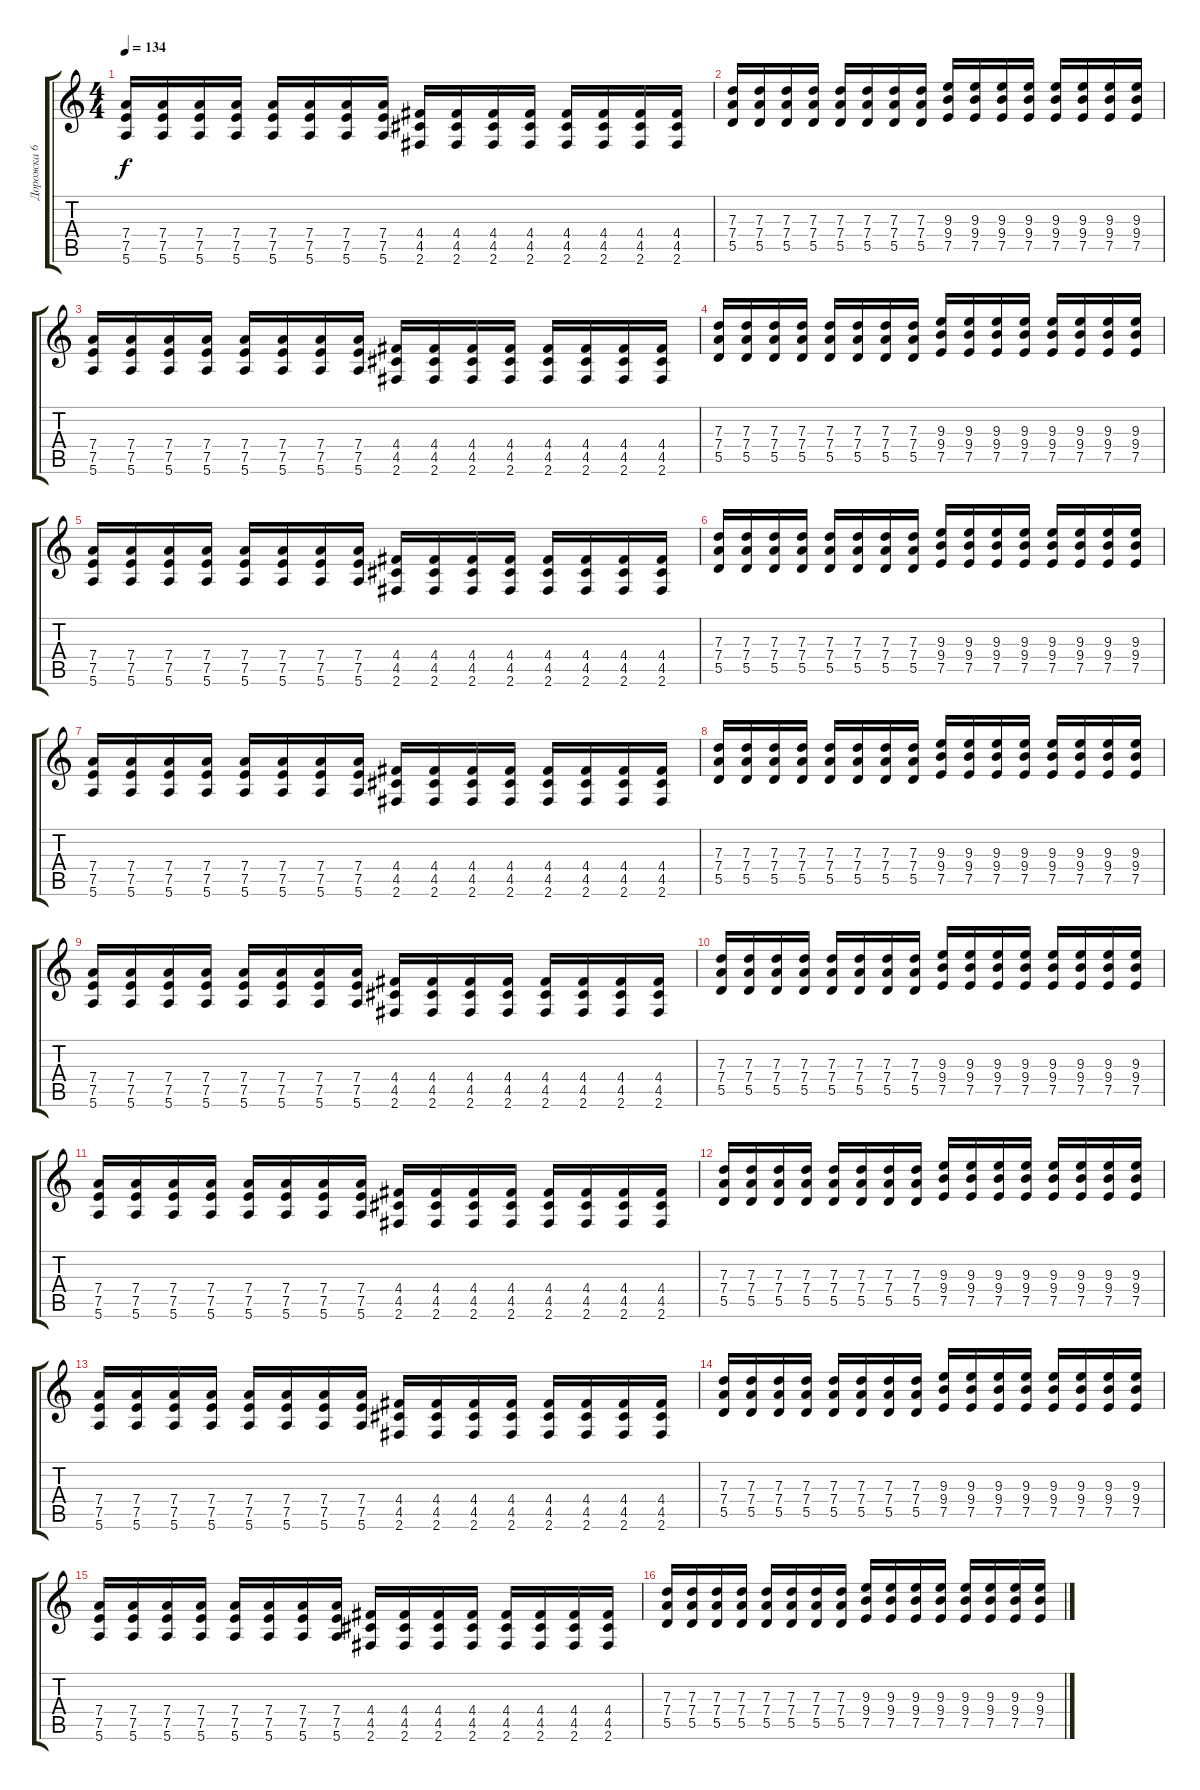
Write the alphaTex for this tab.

\track ("Дорожка 6" "Дорожка 6") {instrument distortionguitar}
\staff {score tabs}
\tuning (E4 B3 G3 D3 A2 E2) {hide}
\ts (4 4)
\tempo 134
\clef g2
\ks c
(7.4 7.5 5.6).16{dy f} (7.4 7.5 5.6).16 (7.4 7.5 5.6).16 (7.4 7.5 5.6).16 (7.4 7.5 5.6).16 (7.4 7.5 5.6).16 (7.4 7.5 5.6).16 (7.4 7.5 5.6).16 (4.4 4.5 2.6).16 (4.4 4.5 2.6).16 (4.4 4.5 2.6).16 (4.4 4.5 2.6).16 (4.4 4.5 2.6).16 (4.4 4.5 2.6).16 (4.4 4.5 2.6).16 (4.4 4.5 2.6).16 |
(7.3 7.4 5.5).16 (7.3 7.4 5.5).16 (7.3 7.4 5.5).16 (7.3 7.4 5.5).16 (7.3 7.4 5.5).16 (7.3 7.4 5.5).16 (7.3 7.4 5.5).16 (7.3 7.4 5.5).16 (9.3 9.4 7.5).16 (9.3 9.4 7.5).16 (9.3 9.4 7.5).16 (9.3 9.4 7.5).16 (9.3 9.4 7.5).16 (9.3 9.4 7.5).16 (9.3 9.4 7.5).16 (9.3 9.4 7.5).16 |
(7.4 7.5 5.6).16 (7.4 7.5 5.6).16 (7.4 7.5 5.6).16 (7.4 7.5 5.6).16 (7.4 7.5 5.6).16 (7.4 7.5 5.6).16 (7.4 7.5 5.6).16 (7.4 7.5 5.6).16 (4.4 4.5 2.6).16 (4.4 4.5 2.6).16 (4.4 4.5 2.6).16 (4.4 4.5 2.6).16 (4.4 4.5 2.6).16 (4.4 4.5 2.6).16 (4.4 4.5 2.6).16 (4.4 4.5 2.6).16 |
(7.3 7.4 5.5).16 (7.3 7.4 5.5).16 (7.3 7.4 5.5).16 (7.3 7.4 5.5).16 (7.3 7.4 5.5).16 (7.3 7.4 5.5).16 (7.3 7.4 5.5).16 (7.3 7.4 5.5).16 (9.3 9.4 7.5).16 (9.3 9.4 7.5).16 (9.3 9.4 7.5).16 (9.3 9.4 7.5).16 (9.3 9.4 7.5).16 (9.3 9.4 7.5).16 (9.3 9.4 7.5).16 (9.3 9.4 7.5).16 |
(7.4 7.5 5.6).16 (7.4 7.5 5.6).16 (7.4 7.5 5.6).16 (7.4 7.5 5.6).16 (7.4 7.5 5.6).16 (7.4 7.5 5.6).16 (7.4 7.5 5.6).16 (7.4 7.5 5.6).16 (4.4 4.5 2.6).16 (4.4 4.5 2.6).16 (4.4 4.5 2.6).16 (4.4 4.5 2.6).16 (4.4 4.5 2.6).16 (4.4 4.5 2.6).16 (4.4 4.5 2.6).16 (4.4 4.5 2.6).16 |
(7.3 7.4 5.5).16 (7.3 7.4 5.5).16 (7.3 7.4 5.5).16 (7.3 7.4 5.5).16 (7.3 7.4 5.5).16 (7.3 7.4 5.5).16 (7.3 7.4 5.5).16 (7.3 7.4 5.5).16 (9.3 9.4 7.5).16 (9.3 9.4 7.5).16 (9.3 9.4 7.5).16 (9.3 9.4 7.5).16 (9.3 9.4 7.5).16 (9.3 9.4 7.5).16 (9.3 9.4 7.5).16 (9.3 9.4 7.5).16 |
(7.4 7.5 5.6).16 (7.4 7.5 5.6).16 (7.4 7.5 5.6).16 (7.4 7.5 5.6).16 (7.4 7.5 5.6).16 (7.4 7.5 5.6).16 (7.4 7.5 5.6).16 (7.4 7.5 5.6).16 (4.4 4.5 2.6).16 (4.4 4.5 2.6).16 (4.4 4.5 2.6).16 (4.4 4.5 2.6).16 (4.4 4.5 2.6).16 (4.4 4.5 2.6).16 (4.4 4.5 2.6).16 (4.4 4.5 2.6).16 |
(7.3 7.4 5.5).16 (7.3 7.4 5.5).16 (7.3 7.4 5.5).16 (7.3 7.4 5.5).16 (7.3 7.4 5.5).16 (7.3 7.4 5.5).16 (7.3 7.4 5.5).16 (7.3 7.4 5.5).16 (9.3 9.4 7.5).16 (9.3 9.4 7.5).16 (9.3 9.4 7.5).16 (9.3 9.4 7.5).16 (9.3 9.4 7.5).16 (9.3 9.4 7.5).16 (9.3 9.4 7.5).16 (9.3 9.4 7.5).16 |
(7.4 7.5 5.6).16 (7.4 7.5 5.6).16 (7.4 7.5 5.6).16 (7.4 7.5 5.6).16 (7.4 7.5 5.6).16 (7.4 7.5 5.6).16 (7.4 7.5 5.6).16 (7.4 7.5 5.6).16 (4.4 4.5 2.6).16 (4.4 4.5 2.6).16 (4.4 4.5 2.6).16 (4.4 4.5 2.6).16 (4.4 4.5 2.6).16 (4.4 4.5 2.6).16 (4.4 4.5 2.6).16 (4.4 4.5 2.6).16 |
(7.3 7.4 5.5).16 (7.3 7.4 5.5).16 (7.3 7.4 5.5).16 (7.3 7.4 5.5).16 (7.3 7.4 5.5).16 (7.3 7.4 5.5).16 (7.3 7.4 5.5).16 (7.3 7.4 5.5).16 (9.3 9.4 7.5).16 (9.3 9.4 7.5).16 (9.3 9.4 7.5).16 (9.3 9.4 7.5).16 (9.3 9.4 7.5).16 (9.3 9.4 7.5).16 (9.3 9.4 7.5).16 (9.3 9.4 7.5).16 |
(7.4 7.5 5.6).16 (7.4 7.5 5.6).16 (7.4 7.5 5.6).16 (7.4 7.5 5.6).16 (7.4 7.5 5.6).16 (7.4 7.5 5.6).16 (7.4 7.5 5.6).16 (7.4 7.5 5.6).16 (4.4 4.5 2.6).16 (4.4 4.5 2.6).16 (4.4 4.5 2.6).16 (4.4 4.5 2.6).16 (4.4 4.5 2.6).16 (4.4 4.5 2.6).16 (4.4 4.5 2.6).16 (4.4 4.5 2.6).16 |
(7.3 7.4 5.5).16 (7.3 7.4 5.5).16 (7.3 7.4 5.5).16 (7.3 7.4 5.5).16 (7.3 7.4 5.5).16 (7.3 7.4 5.5).16 (7.3 7.4 5.5).16 (7.3 7.4 5.5).16 (9.3 9.4 7.5).16 (9.3 9.4 7.5).16 (9.3 9.4 7.5).16 (9.3 9.4 7.5).16 (9.3 9.4 7.5).16 (9.3 9.4 7.5).16 (9.3 9.4 7.5).16 (9.3 9.4 7.5).16 |
(7.4 7.5 5.6).16 (7.4 7.5 5.6).16 (7.4 7.5 5.6).16 (7.4 7.5 5.6).16 (7.4 7.5 5.6).16 (7.4 7.5 5.6).16 (7.4 7.5 5.6).16 (7.4 7.5 5.6).16 (4.4 4.5 2.6).16 (4.4 4.5 2.6).16 (4.4 4.5 2.6).16 (4.4 4.5 2.6).16 (4.4 4.5 2.6).16 (4.4 4.5 2.6).16 (4.4 4.5 2.6).16 (4.4 4.5 2.6).16 |
(7.3 7.4 5.5).16 (7.3 7.4 5.5).16 (7.3 7.4 5.5).16 (7.3 7.4 5.5).16 (7.3 7.4 5.5).16 (7.3 7.4 5.5).16 (7.3 7.4 5.5).16 (7.3 7.4 5.5).16 (9.3 9.4 7.5).16 (9.3 9.4 7.5).16 (9.3 9.4 7.5).16 (9.3 9.4 7.5).16 (9.3 9.4 7.5).16 (9.3 9.4 7.5).16 (9.3 9.4 7.5).16 (9.3 9.4 7.5).16 |
(7.4 7.5 5.6).16 (7.4 7.5 5.6).16 (7.4 7.5 5.6).16 (7.4 7.5 5.6).16 (7.4 7.5 5.6).16 (7.4 7.5 5.6).16 (7.4 7.5 5.6).16 (7.4 7.5 5.6).16 (4.4 4.5 2.6).16 (4.4 4.5 2.6).16 (4.4 4.5 2.6).16 (4.4 4.5 2.6).16 (4.4 4.5 2.6).16 (4.4 4.5 2.6).16 (4.4 4.5 2.6).16 (4.4 4.5 2.6).16 |
(7.3 7.4 5.5).16 (7.3 7.4 5.5).16 (7.3 7.4 5.5).16 (7.3 7.4 5.5).16 (7.3 7.4 5.5).16 (7.3 7.4 5.5).16 (7.3 7.4 5.5).16 (7.3 7.4 5.5).16 (9.3 9.4 7.5).16 (9.3 9.4 7.5).16 (9.3 9.4 7.5).16 (9.3 9.4 7.5).16 (9.3 9.4 7.5).16 (9.3 9.4 7.5).16 (9.3 9.4 7.5).16 (9.3 9.4 7.5).16
